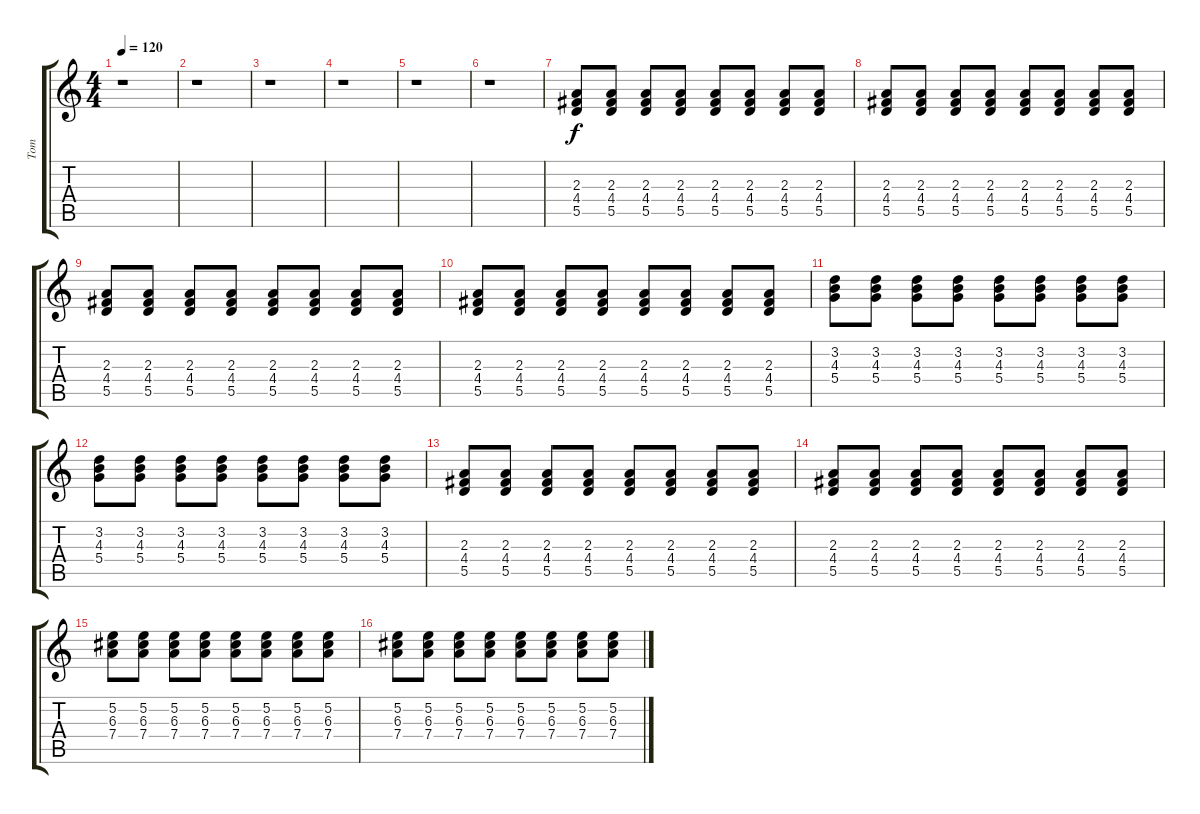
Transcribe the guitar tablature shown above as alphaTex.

\track ("Tom" "Tom") {instrument overdrivenguitar}
\staff {score tabs}
\tuning (E4 B3 G3 D3 A2 E2) {hide}
\ts (4 4)
\tempo 120
\clef g2
\ks c
r.1{dy f} |
r.1 |
r.1 |
r.1 |
r.1 |
r.1 |
(2.3 4.4 5.5).8 (2.3 4.4 5.5).8 (2.3 4.4 5.5).8 (2.3 4.4 5.5).8 (2.3 4.4 5.5).8 (2.3 4.4 5.5).8 (2.3 4.4 5.5).8 (2.3 4.4 5.5).8 |
(2.3 4.4 5.5).8 (2.3 4.4 5.5).8 (2.3 4.4 5.5).8 (2.3 4.4 5.5).8 (2.3 4.4 5.5).8 (2.3 4.4 5.5).8 (2.3 4.4 5.5).8 (2.3 4.4 5.5).8 |
(2.3 4.4 5.5).8 (2.3 4.4 5.5).8 (2.3 4.4 5.5).8 (2.3 4.4 5.5).8 (2.3 4.4 5.5).8 (2.3 4.4 5.5).8 (2.3 4.4 5.5).8 (2.3 4.4 5.5).8 |
(2.3 4.4 5.5).8 (2.3 4.4 5.5).8 (2.3 4.4 5.5).8 (2.3 4.4 5.5).8 (2.3 4.4 5.5).8 (2.3 4.4 5.5).8 (2.3 4.4 5.5).8 (2.3 4.4 5.5).8 |
(3.2 4.3 5.4).8 (3.2 4.3 5.4).8 (3.2 4.3 5.4).8 (3.2 4.3 5.4).8 (3.2 4.3 5.4).8 (3.2 4.3 5.4).8 (3.2 4.3 5.4).8 (3.2 4.3 5.4).8 |
(3.2 4.3 5.4).8 (3.2 4.3 5.4).8 (3.2 4.3 5.4).8 (3.2 4.3 5.4).8 (3.2 4.3 5.4).8 (3.2 4.3 5.4).8 (3.2 4.3 5.4).8 (3.2 4.3 5.4).8 |
(2.3 4.4 5.5).8 (2.3 4.4 5.5).8 (2.3 4.4 5.5).8 (2.3 4.4 5.5).8 (2.3 4.4 5.5).8 (2.3 4.4 5.5).8 (2.3 4.4 5.5).8 (2.3 4.4 5.5).8 |
(2.3 4.4 5.5).8 (2.3 4.4 5.5).8 (2.3 4.4 5.5).8 (2.3 4.4 5.5).8 (2.3 4.4 5.5).8 (2.3 4.4 5.5).8 (2.3 4.4 5.5).8 (2.3 4.4 5.5).8 |
(5.2 6.3 7.4).8 (5.2 6.3 7.4).8 (5.2 6.3 7.4).8 (5.2 6.3 7.4).8 (5.2 6.3 7.4).8 (5.2 6.3 7.4).8 (5.2 6.3 7.4).8 (5.2 6.3 7.4).8 |
(5.2 6.3 7.4).8 (5.2 6.3 7.4).8 (5.2 6.3 7.4).8 (5.2 6.3 7.4).8 (5.2 6.3 7.4).8 (5.2 6.3 7.4).8 (5.2 6.3 7.4).8 (5.2 6.3 7.4).8
